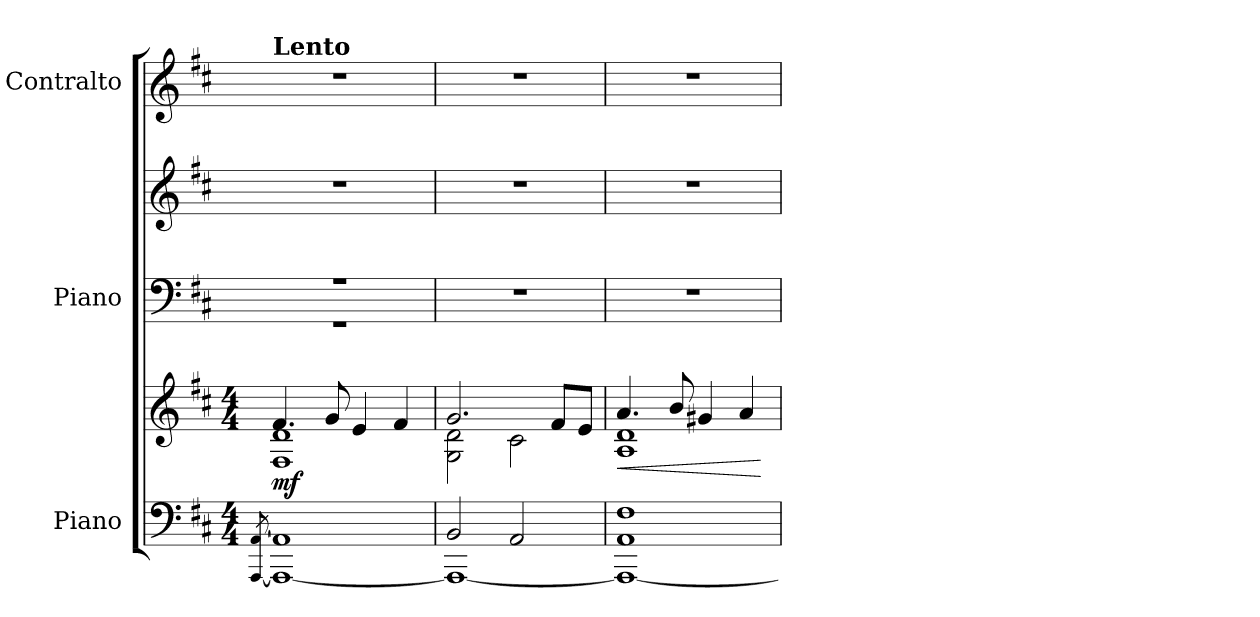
**kern	**kern	**dynam	**kern	**kern	**kern
*part3	*part3	*part3	*part2	*part2	*part1
*staff5	*staff4	*staff4/5	*staff3	*staff2	*staff1
*I"Piano	*	*	*I"Piano	*	*I"Contralto
*I'Pno.	*	*	*I'Pno	*	*
*stria5	*stria5	*	*	*	*
*clefF4	*clefG2	*	*clefF4	*clefG2	*clefG2
*k[f#c#]	*k[f#c#]	*	*k[f#c#]	*k[f#c#]	*k[f#c#]
*M4/4	*M4/4	*	*	*	*
=1	=1	=1	=1	=1	=1
[<8qAAA/ [<8qAA/	.	.	.	.	.
*^	*^	*	*^	*	*
!	!	!	!	!	!	!	!	!LO:TX:a:B:t=Lento
!	!	!	!	!LO:DY:b	!	!	!	!
1AA]	1AAA_	4.f#/	1F# 1d	mf	1r	1r	1r	1r
.	.	8g/	.	.	.	.	.	.
.	.	4e/	.	.	.	.	.	.
.	.	4f#/	.	.	.	.	.	.
*	*	*	*	*	*v	*v	*	*
=2	=2	=2	=2	=2	=2	=2	=2
2BB/	1AAA_	2.g/	2G\ 2d\	.	1r	1r	1r
2AA/	.	.	2c#\	.	.	.	.
.	.	8f#/L	.	.	.	.	.
.	.	8e/J	.	.	.	.	.
=3	=3	=3	=3	=3	=3	=3	=3
!	!	!	!	!LO:HP:b	!	!	!
1AA 1F#	1AAA_	4.a/	1A 1d	<	1r	1r	1r
.	.	8b/	.	.	.	.	.
.	.	4g#X/	.	.	.	.	.
.	.	4a/	.	.	.	.	.
*v	*v	*	*	*	*	*	*
*	*v	*v	*	*	*	*
.	.	[	.	.	.
=	=	=	=	=	=
*-	*-	*-	*-	*-	*-
